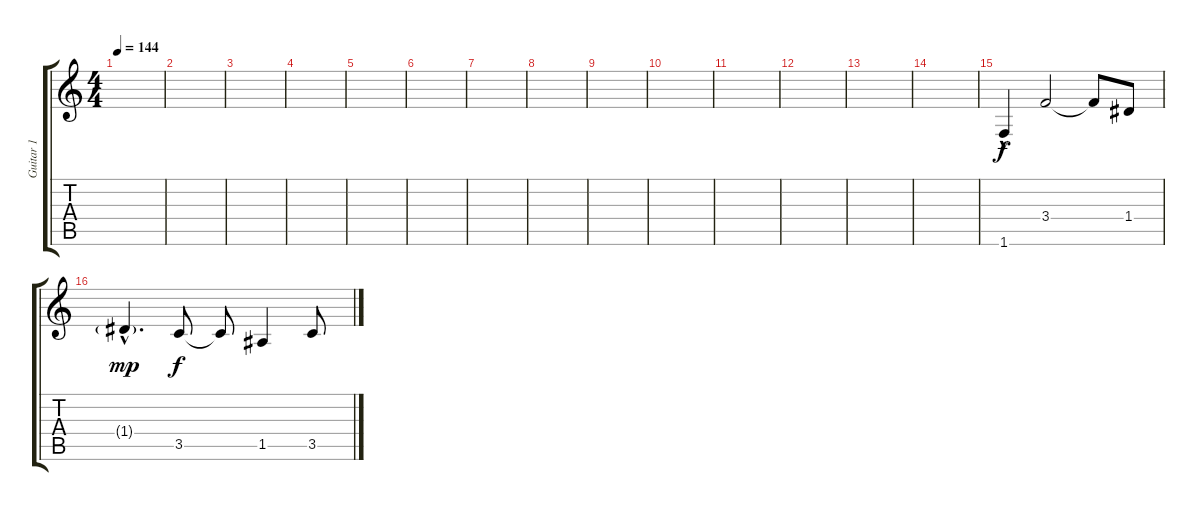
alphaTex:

\track ("Guitar 1" "Guitar 1") {instrument electricguitarjazz}
\staff {score tabs}
\tuning (E4 B3 G3 D3 A2 E2) {hide}
\ts (4 4)
\tempo 144
\clef g2
\ks c
|
|
|
|
|
|
|
|
|
|
|
|
|
|
1.6{hac}.4 3.4.2 3.4{t}.8 1.4.8 |
1.4{g hac}.4{d dy mp} 3.5.8{dy f} 3.5{t}.8 1.5.4 3.5.8
